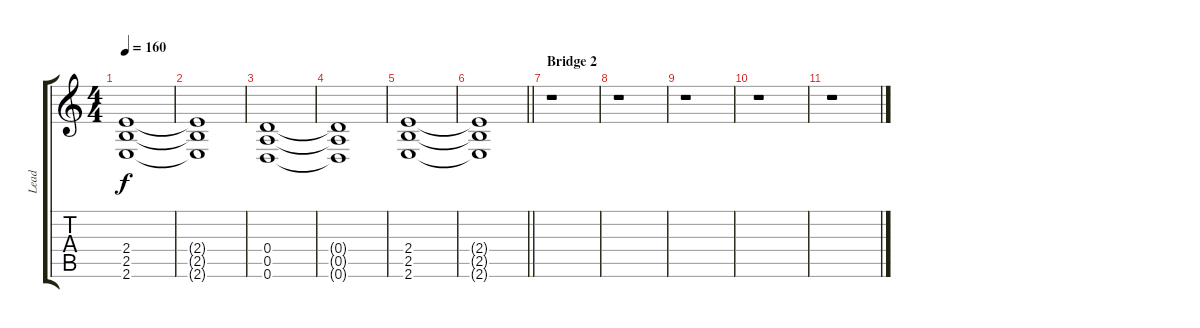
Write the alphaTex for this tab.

\track ("Lead" "Lead") {instrument distortionguitar}
\staff {score tabs}
\tuning (E4 B3 G3 D3 A2 D2) {hide}
\ts (4 4)
\tempo 160
\clef g2
\ks c
(2.4 2.5 2.6).1{dy f} |
(2.4{t} 2.5{t} 2.6{t}).1 |
(0.4 0.5 0.6).1 |
(0.4{t} 0.5{t} 0.6{t}).1 |
(2.4 2.5 2.6).1 |
\barLineRight lightlight
(2.4{t} 2.5{t} 2.6{t}).1 |
\section ("" "Bridge 2")
r.1 |
r.1 |
r.1 |
r.1 |
r.1
